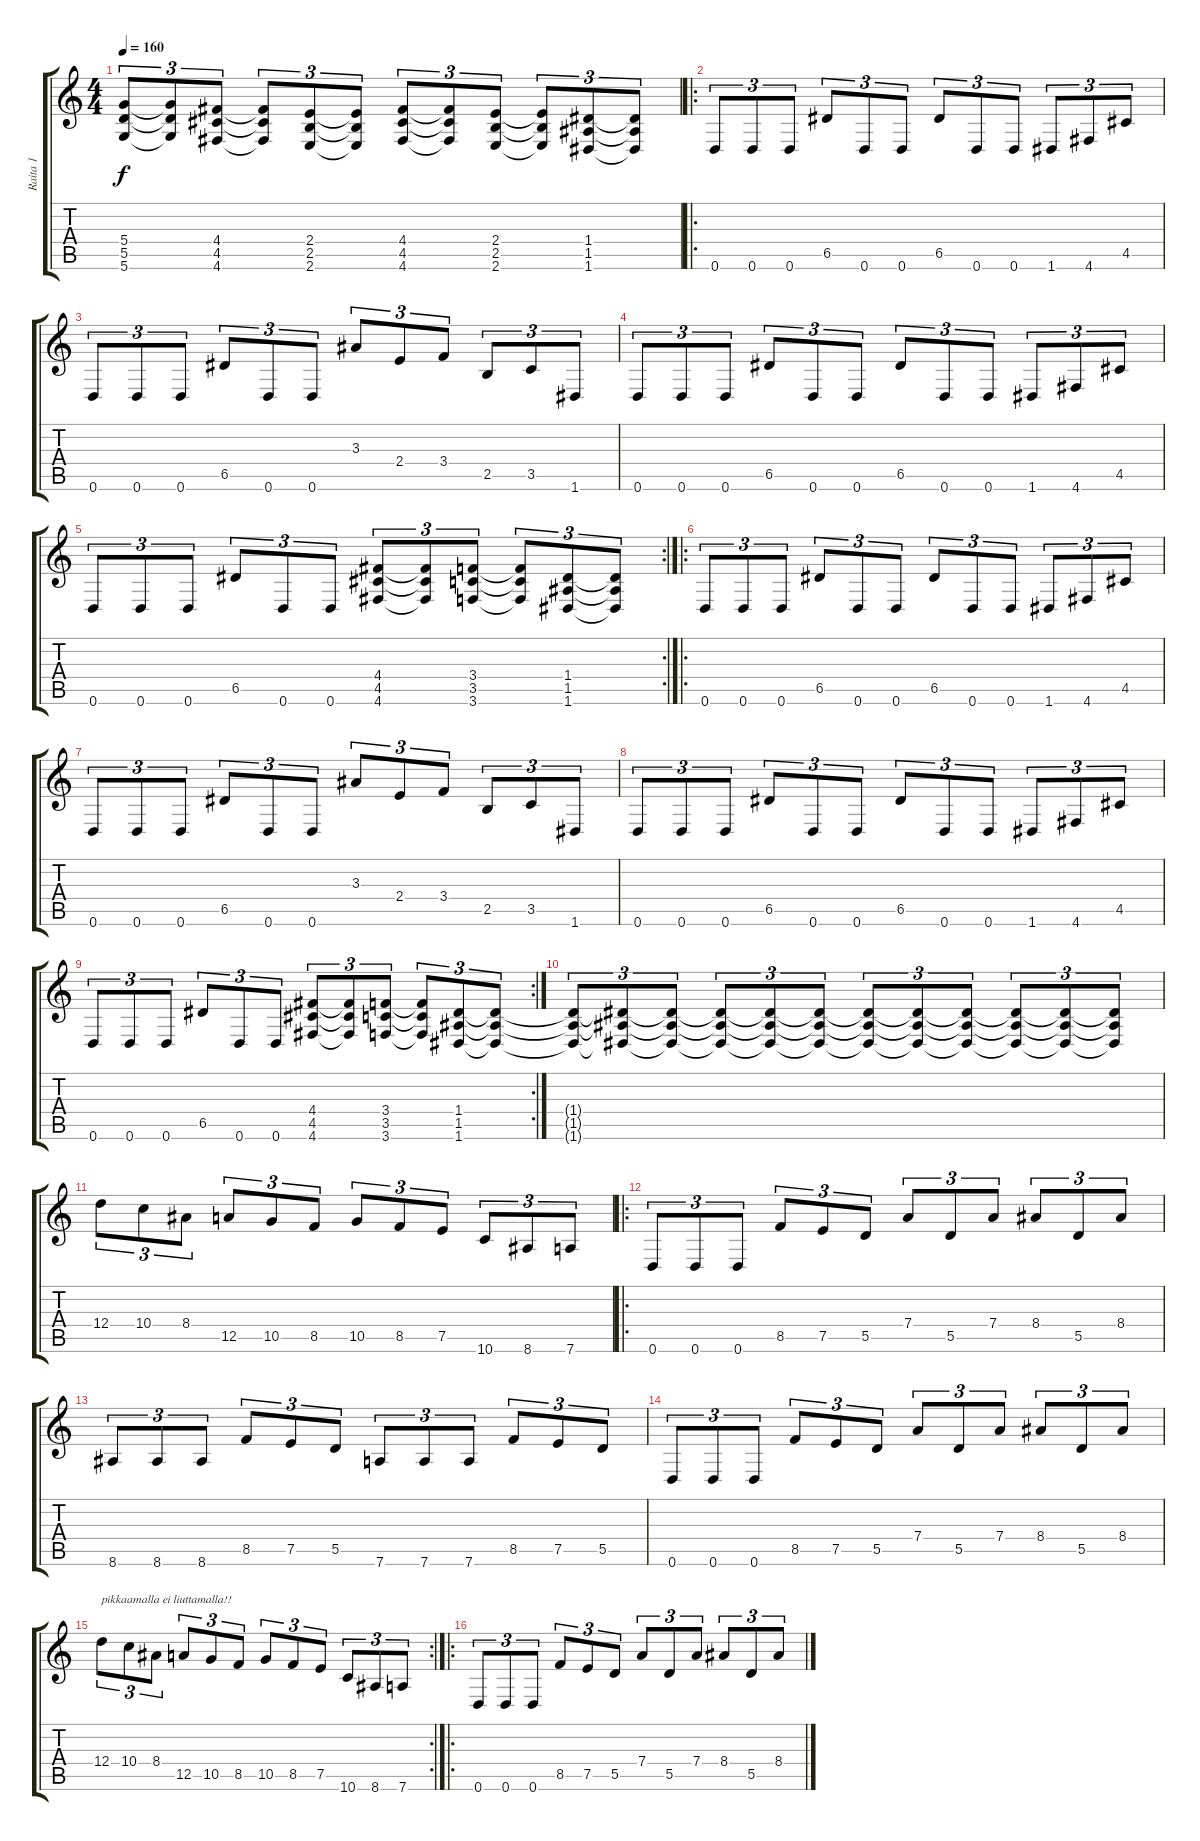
\track ("Raita 1" "Raita 1") {instrument distortionguitar}
\staff {score tabs}
\tuning (E4 B3 G3 D3 A2 D2) {hide}
\ts (4 4)
\tempo 160
\clef g2
\ks c
(5.4 5.5 5.6).8{tu (3 2) dy f} (5.4{t} 5.5{t} 5.6{t}).8{tu (3 2)} (4.4 4.5 4.6).8{tu (3 2)} (4.4{t} 4.5{t} 4.6{t}).8{tu (3 2)} (2.4 2.5 2.6).8{tu (3 2)} (2.4{t} 2.5{t} 2.6{t}).8{tu (3 2)} (4.4 4.5 4.6).8{tu (3 2)} (4.4{t} 4.5{t} 4.6{t}).8{tu (3 2)} (2.4 2.5 2.6).8{tu (3 2)} (2.4{t} 2.5{t} 2.6{t}).8{tu (3 2)} (1.4 1.5 1.6).8{tu (3 2)} (1.4{t} 1.5{t} 1.6{t}).8{tu (3 2)} |
\ro
0.6.8{tu (3 2)} 0.6.8{tu (3 2)} 0.6.8{tu (3 2)} 6.5.8{tu (3 2)} 0.6.8{tu (3 2)} 0.6.8{tu (3 2)} 6.5.8{tu (3 2)} 0.6.8{tu (3 2)} 0.6.8{tu (3 2)} 1.6.8{tu (3 2)} 4.6.8{tu (3 2)} 4.5.8{tu (3 2)} |
0.6.8{tu (3 2)} 0.6.8{tu (3 2)} 0.6.8{tu (3 2)} 6.5.8{tu (3 2)} 0.6.8{tu (3 2)} 0.6.8{tu (3 2)} 3.3.8{tu (3 2)} 2.4.8{tu (3 2)} 3.4.8{tu (3 2)} 2.5.8{tu (3 2)} 3.5.8{tu (3 2)} 1.6.8{tu (3 2)} |
0.6.8{tu (3 2)} 0.6.8{tu (3 2)} 0.6.8{tu (3 2)} 6.5.8{tu (3 2)} 0.6.8{tu (3 2)} 0.6.8{tu (3 2)} 6.5.8{tu (3 2)} 0.6.8{tu (3 2)} 0.6.8{tu (3 2)} 1.6.8{tu (3 2)} 4.6.8{tu (3 2)} 4.5.8{tu (3 2)} |
\rc 2
0.6.8{tu (3 2)} 0.6.8{tu (3 2)} 0.6.8{tu (3 2)} 6.5.8{tu (3 2)} 0.6.8{tu (3 2)} 0.6.8{tu (3 2)} (4.4 4.5 4.6).8{tu (3 2)} (4.4{t} 4.5{t} 4.6{t}).8{tu (3 2)} (3.4 3.5 3.6).8{tu (3 2)} (3.4{t} 3.5{t} 3.6{t}).8{tu (3 2)} (1.4 1.5 1.6).8{tu (3 2)} (1.4{t} 1.5{t} 1.6{t}).8{tu (3 2)} |
\ro
0.6.8{tu (3 2)} 0.6.8{tu (3 2)} 0.6.8{tu (3 2)} 6.5.8{tu (3 2)} 0.6.8{tu (3 2)} 0.6.8{tu (3 2)} 6.5.8{tu (3 2)} 0.6.8{tu (3 2)} 0.6.8{tu (3 2)} 1.6.8{tu (3 2)} 4.6.8{tu (3 2)} 4.5.8{tu (3 2)} |
0.6.8{tu (3 2)} 0.6.8{tu (3 2)} 0.6.8{tu (3 2)} 6.5.8{tu (3 2)} 0.6.8{tu (3 2)} 0.6.8{tu (3 2)} 3.3.8{tu (3 2)} 2.4.8{tu (3 2)} 3.4.8{tu (3 2)} 2.5.8{tu (3 2)} 3.5.8{tu (3 2)} 1.6.8{tu (3 2)} |
0.6.8{tu (3 2)} 0.6.8{tu (3 2)} 0.6.8{tu (3 2)} 6.5.8{tu (3 2)} 0.6.8{tu (3 2)} 0.6.8{tu (3 2)} 6.5.8{tu (3 2)} 0.6.8{tu (3 2)} 0.6.8{tu (3 2)} 1.6.8{tu (3 2)} 4.6.8{tu (3 2)} 4.5.8{tu (3 2)} |
\rc 2
0.6.8{tu (3 2)} 0.6.8{tu (3 2)} 0.6.8{tu (3 2)} 6.5.8{tu (3 2)} 0.6.8{tu (3 2)} 0.6.8{tu (3 2)} (4.4 4.5 4.6).8{tu (3 2)} (4.4{t} 4.5{t} 4.6{t}).8{tu (3 2)} (3.4 3.5 3.6).8{tu (3 2)} (3.4{t} 3.5{t} 3.6{t}).8{tu (3 2)} (1.4 1.5 1.6).8{tu (3 2)} (1.4{t} 1.5{t} 1.6{t}).8{tu (3 2)} |
(1.4{t} 1.5{t} 1.6{t}).8{tu (3 2)} (1.4{t} 1.5{t} 1.6{t}).8{tu (3 2)} (1.4{t} 1.5{t} 1.6{t}).8{tu (3 2)} (1.4{t} 1.5{t} 1.6{t}).8{tu (3 2)} (1.4{t} 1.5{t} 1.6{t}).8{tu (3 2)} (1.4{t} 1.5{t} 1.6{t}).8{tu (3 2)} (1.4{t} 1.5{t} 1.6{t}).8{tu (3 2)} (1.4{t} 1.5{t} 1.6{t}).8{tu (3 2)} (1.4{t} 1.5{t} 1.6{t}).8{tu (3 2)} (1.4{t} 1.5{t} 1.6{t}).8{tu (3 2)} (1.4{t} 1.5{t} 1.6{t}).8{tu (3 2)} (1.4{t} 1.5{t} 1.6{t}).8{tu (3 2)} |
12.4.8{tu (3 2)} 10.4.8{tu (3 2)} 8.4.8{tu (3 2)} 12.5.8{tu (3 2)} 10.5.8{tu (3 2)} 8.5.8{tu (3 2)} 10.5.8{tu (3 2)} 8.5.8{tu (3 2)} 7.5.8{tu (3 2)} 10.6.8{tu (3 2)} 8.6.8{tu (3 2)} 7.6.8{tu (3 2)} |
\ro
0.6.8{tu (3 2)} 0.6.8{tu (3 2)} 0.6.8{tu (3 2)} 8.5.8{tu (3 2)} 7.5.8{tu (3 2)} 5.5.8{tu (3 2)} 7.4.8{tu (3 2)} 5.5.8{tu (3 2)} 7.4.8{tu (3 2)} 8.4.8{tu (3 2)} 5.5.8{tu (3 2)} 8.4.8{tu (3 2)} |
8.6.8{tu (3 2)} 8.6.8{tu (3 2)} 8.6.8{tu (3 2)} 8.5.8{tu (3 2)} 7.5.8{tu (3 2)} 5.5.8{tu (3 2)} 7.6.8{tu (3 2)} 7.6.8{tu (3 2)} 7.6.8{tu (3 2)} 8.5.8{tu (3 2)} 7.5.8{tu (3 2)} 5.5.8{tu (3 2)} |
0.6.8{tu (3 2)} 0.6.8{tu (3 2)} 0.6.8{tu (3 2)} 8.5.8{tu (3 2)} 7.5.8{tu (3 2)} 5.5.8{tu (3 2)} 7.4.8{tu (3 2)} 5.5.8{tu (3 2)} 7.4.8{tu (3 2)} 8.4.8{tu (3 2)} 5.5.8{tu (3 2)} 8.4.8{tu (3 2)} |
\rc 2
12.4.8{tu (3 2) txt "pikkaamalla ei liuttamalla!!"} 10.4.8{tu (3 2)} 8.4.8{tu (3 2)} 12.5.8{tu (3 2)} 10.5.8{tu (3 2)} 8.5.8{tu (3 2)} 10.5.8{tu (3 2)} 8.5.8{tu (3 2)} 7.5.8{tu (3 2)} 10.6.8{tu (3 2)} 8.6.8{tu (3 2)} 7.6.8{tu (3 2)} |
\ro
0.6.8{tu (3 2)} 0.6.8{tu (3 2)} 0.6.8{tu (3 2)} 8.5.8{tu (3 2)} 7.5.8{tu (3 2)} 5.5.8{tu (3 2)} 7.4.8{tu (3 2)} 5.5.8{tu (3 2)} 7.4.8{tu (3 2)} 8.4.8{tu (3 2)} 5.5.8{tu (3 2)} 8.4.8{tu (3 2)}
